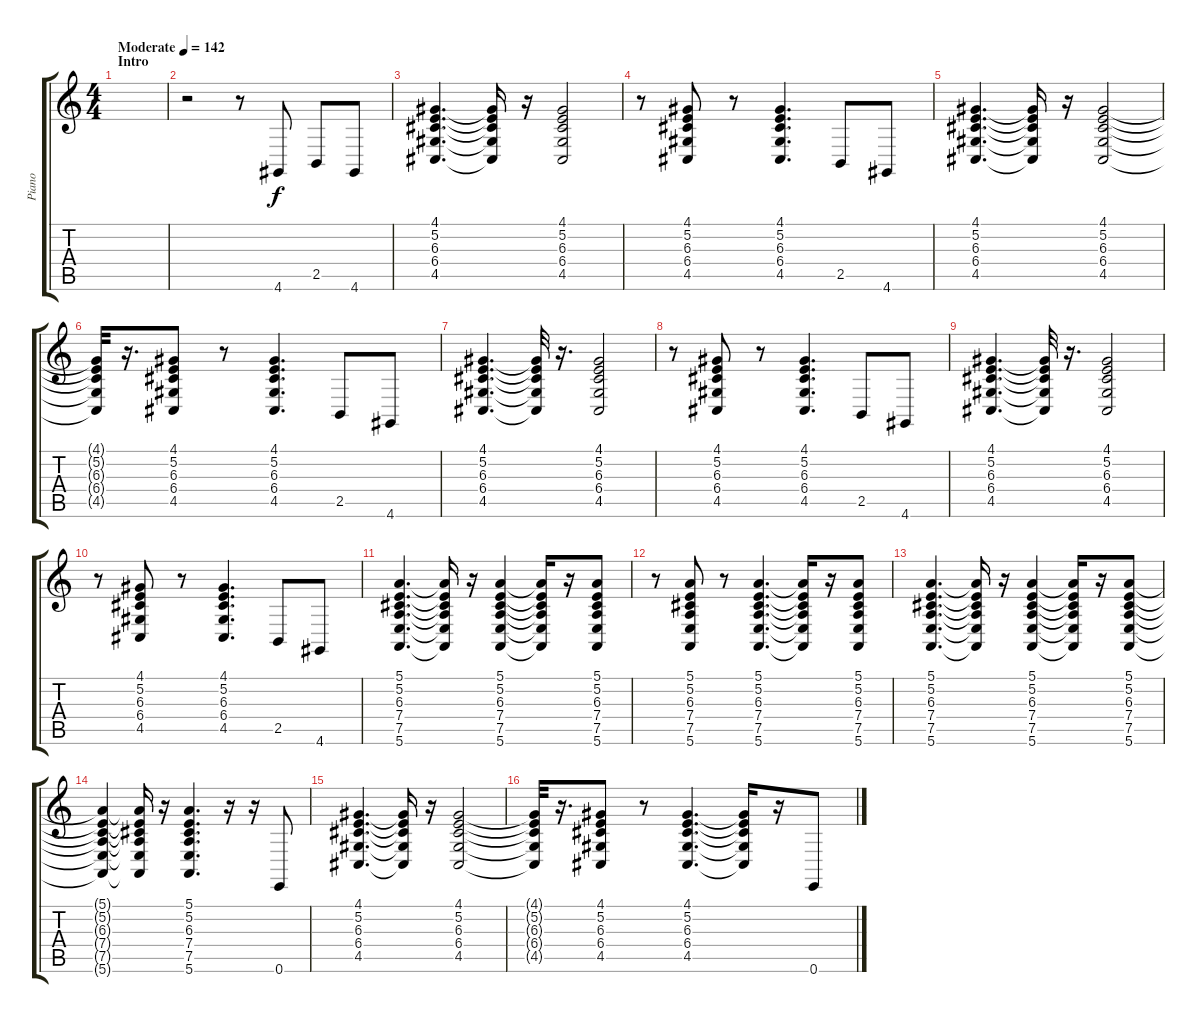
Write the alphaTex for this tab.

\track ("Piano" "Piano") {instrument brightacousticpiano}
\staff {score tabs}
\tuning (E4 B3 G3 D3 A2 E2) {hide}
\ts (4 4)
\section ("" "Intro")
\tempo (142 "Moderate")
\clef g2
\ks c
|
r.2 r.8 4.6.8 2.5.8 4.6.8 |
(4.1 5.2 6.3 6.4 4.5).4{d} (4.1{t} 5.2{t} 6.3{t} 6.4{t} 4.5{t}).16 r.16 (4.1 5.2 6.3 6.4 4.5).2 |
r.8 (4.1 5.2 6.3 6.4 4.5).8 r.8 (4.1 5.2 6.3 6.4 4.5).4{d} 2.5.8 4.6.8 |
(4.1 5.2 6.3 6.4 4.5).4{d} (4.1{t} 5.2{t} 6.3{t} 6.4{t} 4.5{t}).16 r.16 (4.1 5.2 6.3 6.4 4.5).2 |
(4.1{t} 5.2{t} 6.3{t} 6.4{t} 4.5{t}).32 r.16{d} (4.1 5.2 6.3 6.4 4.5).8 r.8 (4.1 5.2 6.3 6.4 4.5).4{d} 2.5.8 4.6.8 |
(4.1 5.2 6.3 6.4 4.5).4{d} (4.1{t} 5.2{t} 6.3{t} 6.4{t} 4.5{t}).32 r.16{d} (4.1 5.2 6.3 6.4 4.5).2 |
r.8 (4.1 5.2 6.3 6.4 4.5).8 r.8 (4.1 5.2 6.3 6.4 4.5).4{d} 2.5.8 4.6.8 |
(4.1 5.2 6.3 6.4 4.5).4{d} (4.1{t} 5.2{t} 6.3{t} 6.4{t} 4.5{t}).32 r.16{d} (4.1 5.2 6.3 6.4 4.5).2 |
r.8 (4.1 5.2 6.3 6.4 4.5).8 r.8 (4.1 5.2 6.3 6.4 4.5).4{d} 2.5.8 4.6.8 |
(5.1 5.2 6.3 7.4 7.5 5.6).4{d} (5.1{t} 5.2{t} 6.3{t} 7.4{t} 7.5{t} 5.6{t}).16 r.16 (5.1 5.2 6.3 7.4 7.5 5.6).4 (5.1{t} 5.2{t} 6.3{t} 7.4{t} 7.5{t} 5.6{t}).16 r.16 (5.1 5.2 6.3 7.4 7.5 5.6).8 |
r.8 (5.1 5.2 6.3 7.4 7.5 5.6).8 r.8 (5.1 5.2 6.3 7.4 7.5 5.6).4{d} (5.1{t} 5.2{t} 6.3{t} 7.4{t} 7.5{t} 5.6{t}).16 r.16 (5.1 5.2 6.3 7.4 7.5 5.6).8 |
(5.1 5.2 6.3 7.4 7.5 5.6).4{d} (5.1{t} 5.2{t} 6.3{t} 7.4{t} 7.5{t} 5.6{t}).16 r.16 (5.1 5.2 6.3 7.4 7.5 5.6).4 (5.1{t} 5.2{t} 6.3{t} 7.4{t} 7.5{t} 5.6{t}).16 r.16 (5.1 5.2 6.3 7.4 7.5 5.6).8 |
(5.1{t} 5.2{t} 6.3{t} 7.4{t} 7.5{t} 5.6{t}).4 (5.1{t} 5.2{t} 6.3{t} 7.4{t} 7.5{t} 5.6{t}).16 r.16 (5.1 5.2 6.3 7.4 7.5 5.6).4{d} r.16 r.16 0.6.8 |
(4.1 5.2 6.3 6.4 4.5).4{d} (4.1{t} 5.2{t} 6.3{t} 6.4{t} 4.5{t}).16 r.16 (4.1 5.2 6.3 6.4 4.5).2 |
(4.1{t} 5.2{t} 6.3{t} 6.4{t} 4.5{t}).32 r.16{d} (4.1 5.2 6.3 6.4 4.5).8 r.8 (4.1 5.2 6.3 6.4 4.5).4{d} (4.1{t} 5.2{t} 6.3{t} 6.4{t} 4.5{t}).16 r.16 0.6.8
